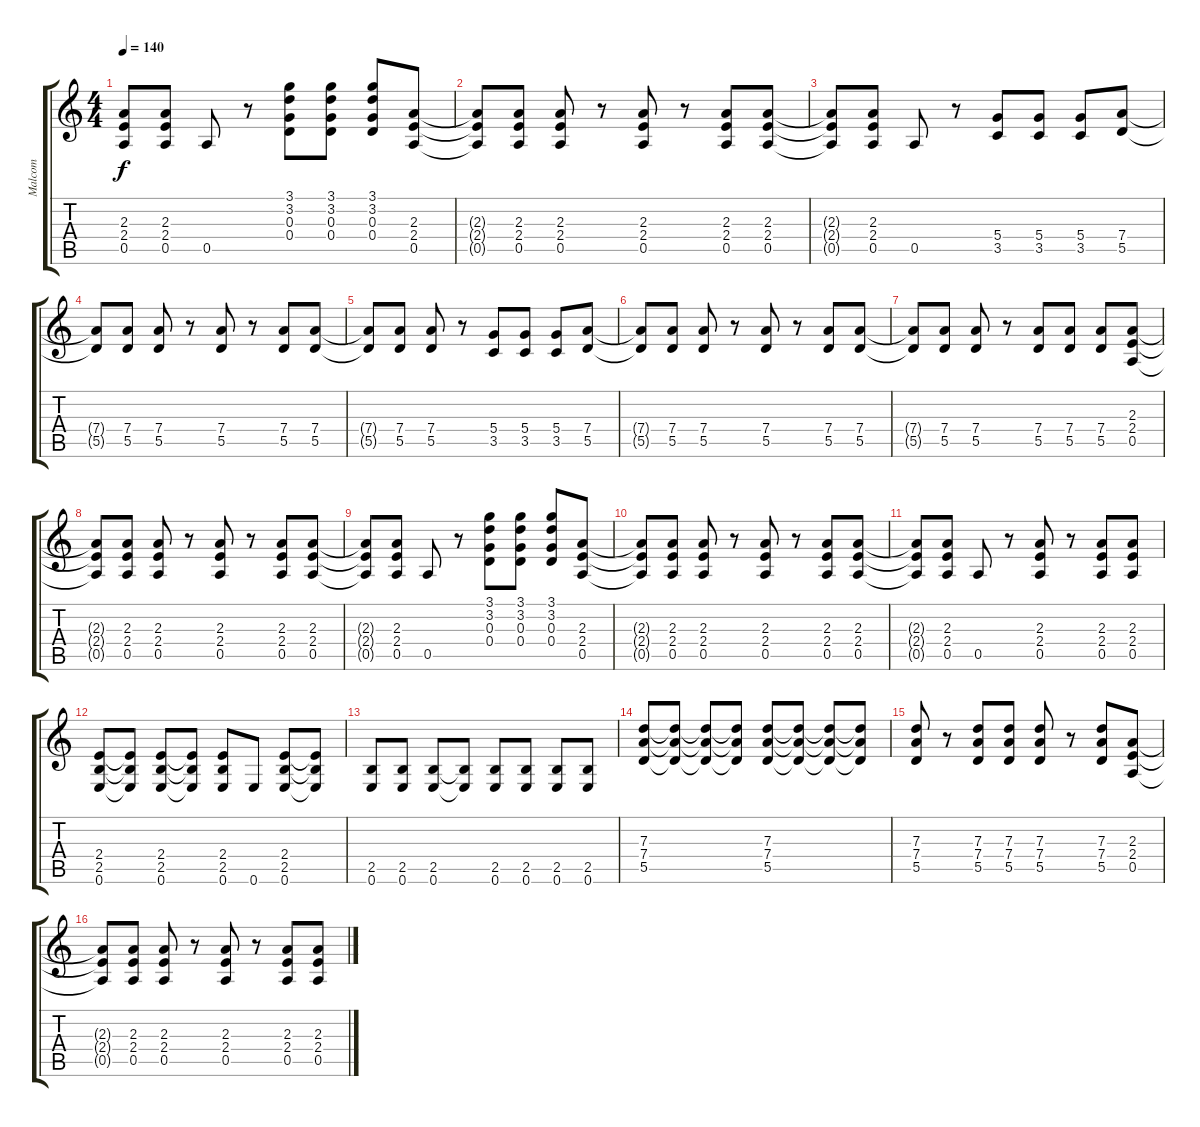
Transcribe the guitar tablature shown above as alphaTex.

\track ("Malcom" "Malcom") {instrument distortionguitar}
\staff {score tabs}
\tuning (E4 B3 G3 D3 A2 E2) {hide}
\ts (4 4)
\tempo 140
\clef g2
\ks c
(2.3{t} 2.4{t} 0.5{t}).8{dy f} (2.3 2.4 0.5).8 0.5.8 r.8 (3.1 3.2 0.3 0.4).8 (3.1 3.2 0.3 0.4).8 (3.1 3.2 0.3 0.4).8 (2.3 2.4 0.5).8 |
(2.3{t} 2.4{t} 0.5{t}).8 (2.3 2.4 0.5).8 (2.3 2.4 0.5).8 r.8 (2.3 2.4 0.5).8 r.8 (2.3 2.4 0.5).8 (2.3 2.4 0.5).8 |
(2.3{t} 2.4{t} 0.5{t}).8 (2.3 2.4 0.5).8 0.5.8 r.8 (5.4 3.5).8 (5.4 3.5).8 (5.4 3.5).8 (7.4 5.5).8 |
(7.4{t} 5.5{t}).8 (7.4 5.5).8 (7.4 5.5).8 r.8 (7.4 5.5).8 r.8 (7.4 5.5).8 (7.4 5.5).8 |
(7.4{t} 5.5{t}).8 (7.4 5.5).8 (7.4 5.5).8 r.8 (5.4 3.5).8 (5.4 3.5).8 (5.4 3.5).8 (7.4 5.5).8 |
(7.4{t} 5.5{t}).8 (7.4 5.5).8 (7.4 5.5).8 r.8 (7.4 5.5).8 r.8 (7.4 5.5).8 (7.4 5.5).8 |
(7.4{t} 5.5{t}).8 (7.4 5.5).8 (7.4 5.5).8 r.8 (7.4 5.5).8 (7.4 5.5).8 (7.4 5.5).8 (2.3 2.4 0.5).8 |
(2.3{t} 2.4{t} 0.5{t}).8 (2.3 2.4 0.5).8 (2.3 2.4 0.5).8 r.8 (2.3 2.4 0.5).8 r.8 (2.3 2.4 0.5).8 (2.3 2.4 0.5).8 |
(2.3{t} 2.4{t} 0.5{t}).8 (2.3 2.4 0.5).8 0.5.8 r.8 (3.1 3.2 0.3 0.4).8 (3.1 3.2 0.3 0.4).8 (3.1 3.2 0.3 0.4).8 (2.3 2.4 0.5).8 |
(2.3{t} 2.4{t} 0.5{t}).8 (2.3 2.4 0.5).8 (2.3 2.4 0.5).8 r.8 (2.3 2.4 0.5).8 r.8 (2.3 2.4 0.5).8 (2.3 2.4 0.5).8 |
(2.3{t} 2.4{t} 0.5{t}).8 (2.3 2.4 0.5).8 0.5.8 r.8 (2.3 2.4 0.5).8 r.8 (2.3 2.4 0.5).8 (2.3 2.4 0.5).8 |
(2.4 2.5 0.6).8 (2.4{t} 2.5{t} 0.6{t}).8 (2.4 2.5 0.6).8 (2.4{t} 2.5{t} 0.6{t}).8 (2.4 2.5 0.6).8 0.6.8 (2.4 2.5 0.6).8 (2.4{t} 2.5{t} 0.6{t}).8 |
(2.5 0.6).8 (2.5 0.6).8 (2.5 0.6).8 (2.5{t} 0.6{t}).8 (2.5 0.6).8 (2.5 0.6).8 (2.5 0.6).8 (2.5 0.6).8 |
(7.3 7.4 5.5).8 (7.3{t} 7.4{t} 5.5{t}).8 (7.3{t} 7.4{t} 5.5{t}).8 (7.3{t} 7.4{t} 5.5{t}).8 (7.3 7.4 5.5).8 (7.3{t} 7.4{t} 5.5{t}).8 (7.3{t} 7.4{t} 5.5{t}).8 (7.3{t} 7.4{t} 5.5{t}).8 |
(7.3 7.4 5.5).8 r.8 (7.3 7.4 5.5).8 (7.3 7.4 5.5).8 (7.3 7.4 5.5).8 r.8 (7.3 7.4 5.5).8 (2.3 2.4 0.5).8 |
(2.3{t} 2.4{t} 0.5{t}).8 (2.3 2.4 0.5).8 (2.3 2.4 0.5).8 r.8 (2.3 2.4 0.5).8 r.8 (2.3 2.4 0.5).8 (2.3 2.4 0.5).8
